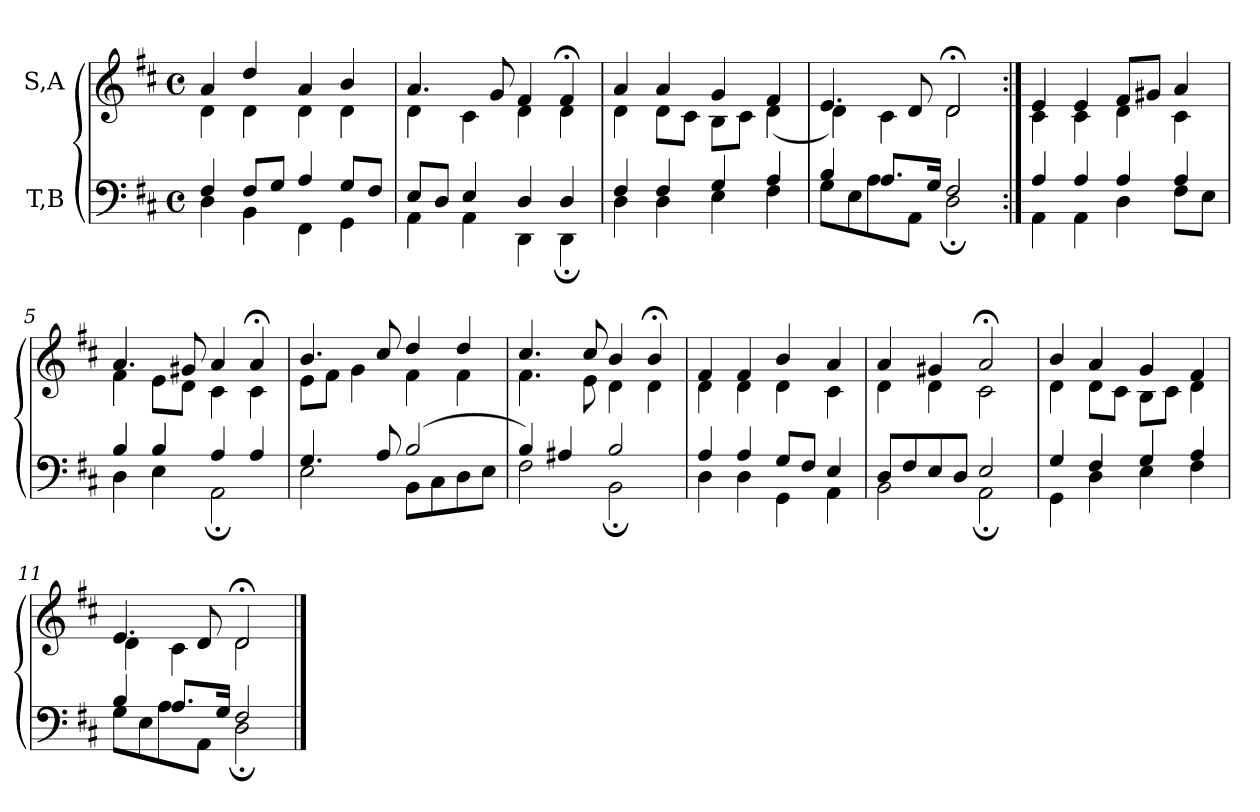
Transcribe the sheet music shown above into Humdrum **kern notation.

**kern	**kern
*part2	*part1
*staff2	*staff1
*I"T,B	*I"S,A
*clefF4	*clefG2
*k[f#c#]	*k[f#c#]
*M4/4	*M4/4
*met(c)	*met(c)
=	=
*^	*^
4F#	4D	4a	4d
8F#L	4BB	4dd	4d
8GJ	.	.	.
4A	4FF#	4a	4d
8GL	4GG	4b	4d
8F#J	.	.	.
=1	=1	=1	=1
8EL	4AA	4.a	4d
8DJ	.	.	.
4E	4AA	.	4c#
.	.	8g	.
4D	4DD	4f#	4d
4D	4DD;	4f#;<	4d
=2	=2	=2	=2
4F#	4D	4a	4d
4F#	4D	4a	8dL
.	.	.	8c#J
4G	4E	4g	8BL
.	.	.	8c#J
4A	4F#	4f#	(<4d
=3	=3	=3	=3
4B	8GL	4.e	4d)
.	8E	.	.
8.AL	8A	.	4c#
.	8AAJ	8d	.
16GJk	.	.	.
2F#	2D;	2d;<	2d
=4:|!	=4:|!	=4:|!	=4:|!
4A	4AA	4e	4c#
4A	4AA	4e	4c#
4A	4D	8f#L	4d
.	.	8g#XJ	.
4A	8F#L	4a	4c#
.	8EJ	.	.
=5	=5	=5	=5
4B	4D	4.a	4f#
4B	4E	.	8eL
.	.	8g#X	8dJ
4A	2AA;	4a	4c#
4A	.	4a;<	4c#
=6	=6	=6	=6
4.G	2E	4.b	8eL
.	.	.	8f#J
.	.	.	4g
8A	.	8cc#	.
(>2B	8BBL	4dd	4f#
.	8C#	.	.
.	8D	4dd	4f#
.	8EJ	.	.
=7	=7	=7	=7
4B)	2F#	4.cc#	4.f#
4A#X	.	.	.
.	.	8cc#	8e
2B	2BB;	4b	4d
.	.	4b;<	4d
=8	=8	=8	=8
4A	4D	4f#	4d
4A	4D	4f#	4d
8GL	4GG	4b	4d
8F#J	.	.	.
4E	4AA	4a	4c#
=9	=9	=9	=9
8DL	2BB	4a	4d
8F#	.	.	.
8E	.	4g#X	4d
8DJ	.	.	.
2E	2AA;	2a;<	2c#
=10	=10	=10	=10
4G	4GG	4b	4d
4F#	4D	4a	8dL
.	.	.	8c#J
4G	4E	4g	8BL
.	.	.	8c#J
4A	4F#	4f#	4d
=11	=11	=11	=11
4B	8GL	4.e	4d
.	8E	.	.
8.AL	8A	.	4c#
.	8AAJ	8d	.
16GJk	.	.	.
2F#	2D;	2d;<	2d
*v	*v	*	*
*	*v	*v
==	==
*-	*-
